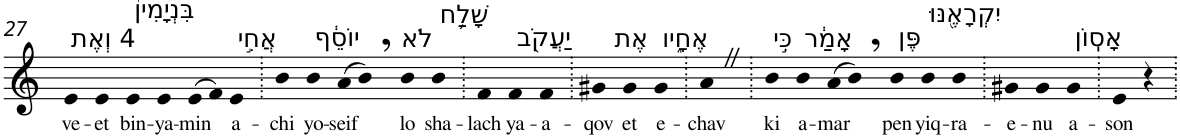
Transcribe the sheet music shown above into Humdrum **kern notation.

**kern	**text
*part1	*part1
*staff1	*staff1
*I"Piano	*
*I'Pno	*
!!LO:PB:g=z
*clefG2	*
*k[]	*
=27	=27
!LO:TX:a:t=4 וְאֶת	!
!	!LO:LY:b
4e	ve-
!	!LO:LY:b
4e	-et
!LO:TX:a:t=בִּנְיָמִין֙	!
!	!LO:LY:b
4e	bin-
!	!LO:LY:b
4e	-ya-
!	!LO:LY:b
(>8e	-min
8f)	.
!LO:TX:a:t=אֲחִ֣י	!
!	!LO:LY:b
4e	a-
=28.	=28.
!	!LO:LY:b
4b	-chi
!LO:TX:a:t=יוֹסֵ֔ף	!
!	!LO:LY:b
4b	yo-
!	!LO:LY:b
(>8a	-seif
8b,)	.
!LO:TX:a:t=לֹא	!
!	!LO:LY:b
4b	lo
!LO:TX:a:t=שָׁלַ֥ח	!
!	!LO:LY:b
4b	sha-
=29.	=29.
!	!LO:LY:b
4f	-lach
!LO:TX:a:t=יַעֲקֹ֖ב	!
!	!LO:LY:b
4f	ya-
!	!LO:LY:b
4f	-a-
=30.	=30.
!	!LO:LY:b
4g#X	-qov
!LO:TX:a:t=אֶת	!
!	!LO:LY:b
4g#	et
!LO:TX:a:t=אֶחָ֑יו	!
!	!LO:LY:b
4g#	e-
=31.	=31.
!	!LO:LY:b
4aZ	-chav
=32.	=32.
!LO:TX:a:t=כִּ֣י	!
!	!LO:LY:b
4b	ki
!LO:TX:a:t=אָמַ֔ר	!
!	!LO:LY:b
4b	a-
!	!LO:LY:b
(>8a	-mar
8b,)	.
!LO:TX:a:t=פֶּן	!
!	!LO:LY:b
4b	pen
!LO:TX:a:t=יִקְרָאֶ֖נּוּ	!
!	!LO:LY:b
4b	yiq-
!	!LO:LY:b
4b	-ra-
=33.	=33.
!	!LO:LY:b
4g#X	-e-
!	!LO:LY:b
4g#	-nu
!LO:TX:a:t=אָסֽוֹן	!
!	!LO:LY:b
4g#	a-
=34.	=34.
!	!LO:LY:b
4e	-son
4r	.
=.	=.
*-	*-
